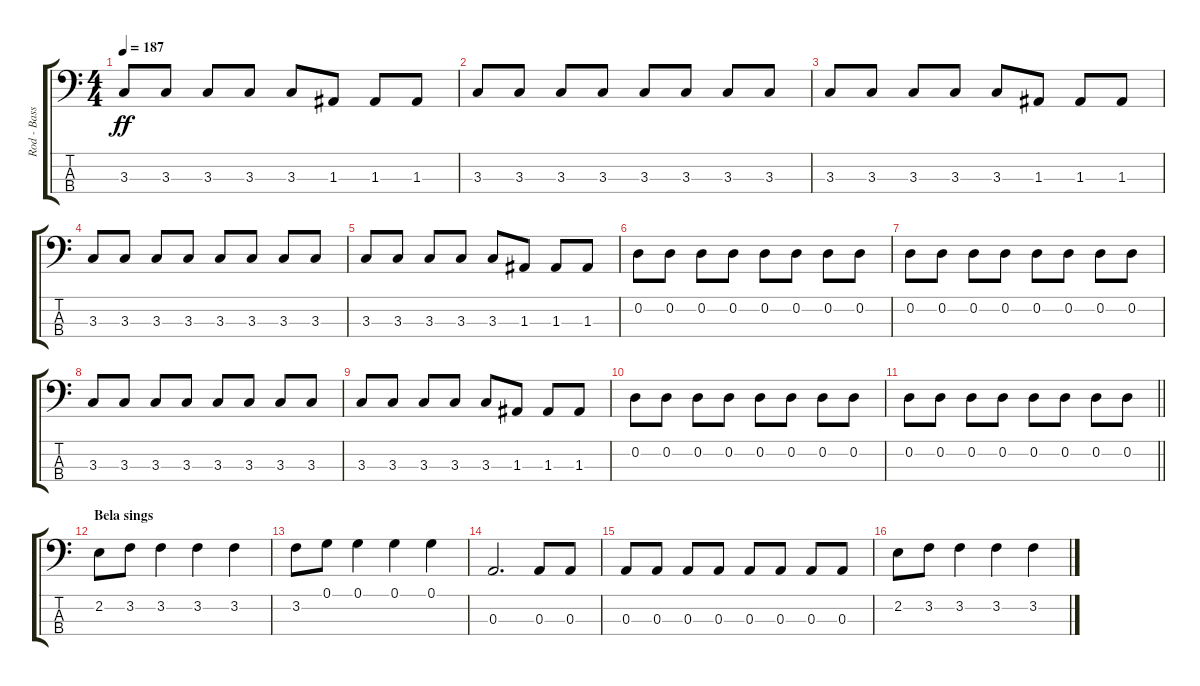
\track ("Rod - Bass" "Rod - Bass") {instrument electricbasspick}
\staff {score tabs}
\tuning (G2 D2 A1 E1) {hide}
\ts (4 4)
\tempo 187
\clef f4
\ks c
3.3.8{dy ff} 3.3.8 3.3.8 3.3.8 3.3.8 1.3.8 1.3.8 1.3.8 |
3.3.8 3.3.8 3.3.8 3.3.8 3.3.8 3.3.8 3.3.8 3.3.8 |
3.3.8 3.3.8 3.3.8 3.3.8 3.3.8 1.3.8 1.3.8 1.3.8 |
3.3.8 3.3.8 3.3.8 3.3.8 3.3.8 3.3.8 3.3.8 3.3.8 |
3.3.8 3.3.8 3.3.8 3.3.8 3.3.8 1.3.8 1.3.8 1.3.8 |
0.2.8 0.2.8 0.2.8 0.2.8 0.2.8 0.2.8 0.2.8 0.2.8 |
0.2.8 0.2.8 0.2.8 0.2.8 0.2.8 0.2.8 0.2.8 0.2.8 |
3.3.8 3.3.8 3.3.8 3.3.8 3.3.8 3.3.8 3.3.8 3.3.8 |
3.3.8 3.3.8 3.3.8 3.3.8 3.3.8 1.3.8 1.3.8 1.3.8 |
0.2.8 0.2.8 0.2.8 0.2.8 0.2.8 0.2.8 0.2.8 0.2.8 |
\barLineRight lightlight
0.2.8 0.2.8 0.2.8 0.2.8 0.2.8 0.2.8 0.2.8 0.2.8 |
\section ("" "Bela sings")
2.2.8 3.2.8 3.2.4 3.2.4 3.2.4 |
3.2.8 0.1.8 0.1.4 0.1.4 0.1.4 |
0.3.2{d} 0.3.8 0.3.8 |
0.3.8 0.3.8 0.3.8 0.3.8 0.3.8 0.3.8 0.3.8 0.3.8 |
2.2.8 3.2.8 3.2.4 3.2.4 3.2.4
